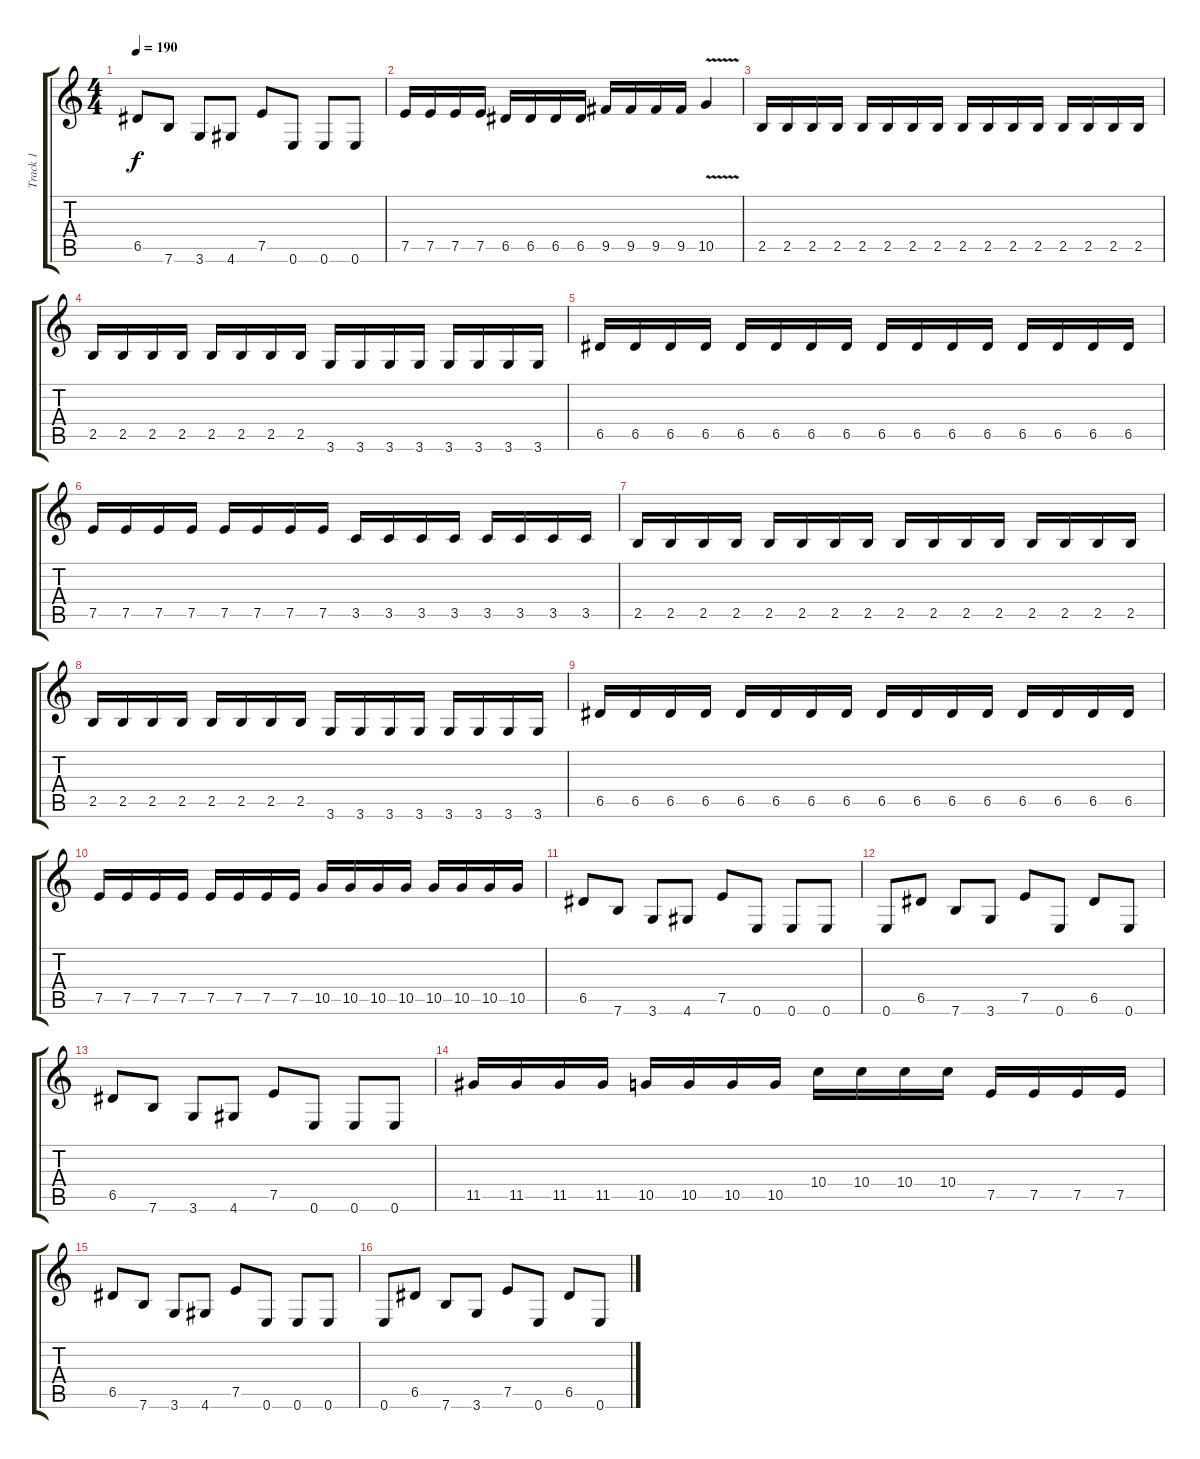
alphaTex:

\track ("Track 1" "Track 1") {instrument distortionguitar}
\staff {score tabs}
\tuning (E4 B3 G3 D3 A2 E2) {hide}
\ts (4 4)
\tempo 190
\clef g2
\ks c
6.5.8{dy f} 7.6.8 3.6.8 4.6.8 7.5.8 0.6.8 0.6.8 0.6.8 |
7.5.16 7.5.16 7.5.16 7.5.16 6.5.16 6.5.16 6.5.16 6.5.16 9.5.16 9.5.16 9.5.16 9.5.16 10.5{v}.4 |
2.5.16 2.5.16 2.5.16 2.5.16 2.5.16 2.5.16 2.5.16 2.5.16 2.5.16 2.5.16 2.5.16 2.5.16 2.5.16 2.5.16 2.5.16 2.5.16 |
2.5.16 2.5.16 2.5.16 2.5.16 2.5.16 2.5.16 2.5.16 2.5.16 3.6.16 3.6.16 3.6.16 3.6.16 3.6.16 3.6.16 3.6.16 3.6.16 |
6.5.16 6.5.16 6.5.16 6.5.16 6.5.16 6.5.16 6.5.16 6.5.16 6.5.16 6.5.16 6.5.16 6.5.16 6.5.16 6.5.16 6.5.16 6.5.16 |
7.5.16 7.5.16 7.5.16 7.5.16 7.5.16 7.5.16 7.5.16 7.5.16 3.5.16 3.5.16 3.5.16 3.5.16 3.5.16 3.5.16 3.5.16 3.5.16 |
2.5.16 2.5.16 2.5.16 2.5.16 2.5.16 2.5.16 2.5.16 2.5.16 2.5.16 2.5.16 2.5.16 2.5.16 2.5.16 2.5.16 2.5.16 2.5.16 |
2.5.16 2.5.16 2.5.16 2.5.16 2.5.16 2.5.16 2.5.16 2.5.16 3.6.16 3.6.16 3.6.16 3.6.16 3.6.16 3.6.16 3.6.16 3.6.16 |
6.5.16 6.5.16 6.5.16 6.5.16 6.5.16 6.5.16 6.5.16 6.5.16 6.5.16 6.5.16 6.5.16 6.5.16 6.5.16 6.5.16 6.5.16 6.5.16 |
7.5.16 7.5.16 7.5.16 7.5.16 7.5.16 7.5.16 7.5.16 7.5.16 10.5.16 10.5.16 10.5.16 10.5.16 10.5.16 10.5.16 10.5.16 10.5.16 |
6.5.8 7.6.8 3.6.8 4.6.8 7.5.8 0.6.8 0.6.8 0.6.8 |
0.6.8 6.5.8 7.6.8 3.6.8 7.5.8 0.6.8 6.5.8 0.6.8 |
6.5.8 7.6.8 3.6.8 4.6.8 7.5.8 0.6.8 0.6.8 0.6.8 |
11.5.16 11.5.16 11.5.16 11.5.16 10.5.16 10.5.16 10.5.16 10.5.16 10.4.16 10.4.16 10.4.16 10.4.16 7.5.16 7.5.16 7.5.16 7.5.16 |
6.5.8 7.6.8 3.6.8 4.6.8 7.5.8 0.6.8 0.6.8 0.6.8 |
0.6.8 6.5.8 7.6.8 3.6.8 7.5.8 0.6.8 6.5.8 0.6.8
